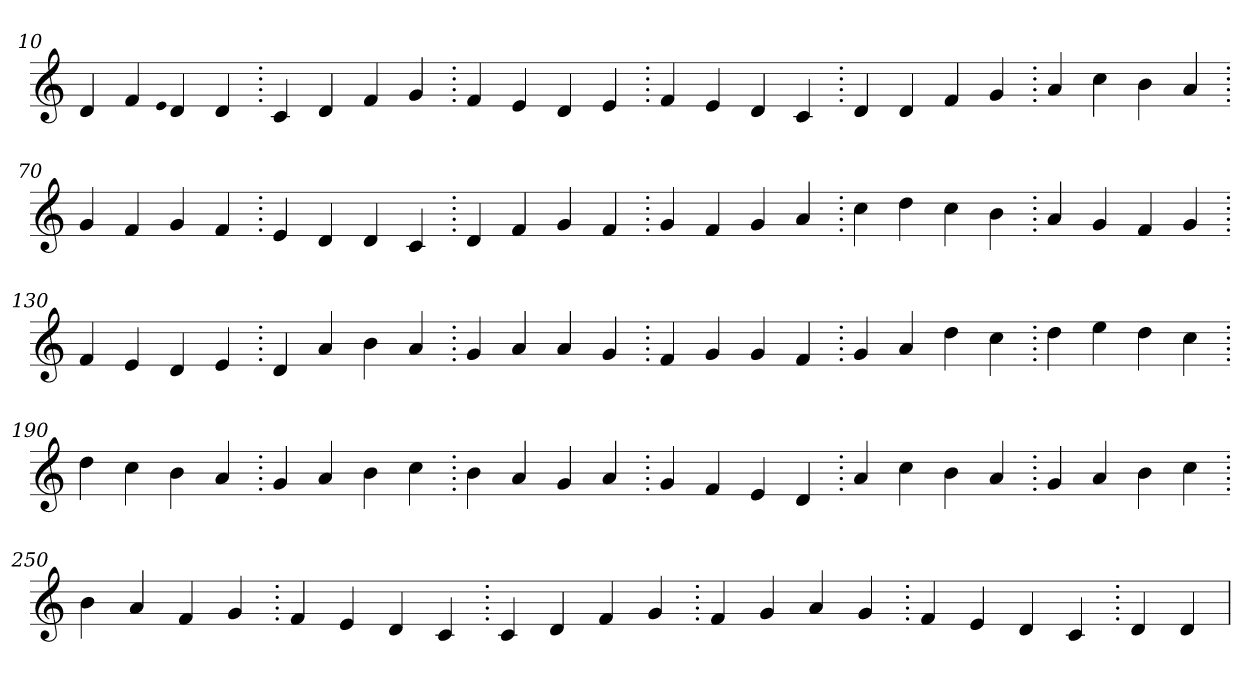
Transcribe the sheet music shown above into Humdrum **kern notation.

**kern
*part1
*staff1
*clefG2
=10.
4d
4f
qqe
4d
4d
=20.
4c
4d
4f
4g
=30.
4f
4e
4d
4e
=40.
4f
4e
4d
4c
=50.
4d
4d
4f
4g
=60.
4a
4cc
4b
4a
=70.
4g
4f
4g
4f
=80.
4e
4d
4d
4c
=90.
4d
4f
4g
4f
=100.
4g
4f
4g
4a
=110.
4cc
4dd
4cc
4b
=120.
4a
4g
4f
4g
=130.
4f
4e
4d
4e
=140.
4d
4a
4b
4a
=150.
4g
4a
4a
4g
=160.
4f
4g
4g
4f
=170.
4g
4a
4dd
4cc
=180.
4dd
4ee
4dd
4cc
=190.
4dd
4cc
4b
4a
=200.
4g
4a
4b
4cc
=210.
4b
4a
4g
4a
=220.
4g
4f
4e
4d
=230.
4a
4cc
4b
4a
=240.
4g
4a
4b
4cc
=250.
4b
4a
4f
4g
=260.
4f
4e
4d
4c
=270.
4c
4d
4f
4g
=280.
4f
4g
4a
4g
=290.
4f
4e
4d
4c
=300.
4d
4d
=
*-
